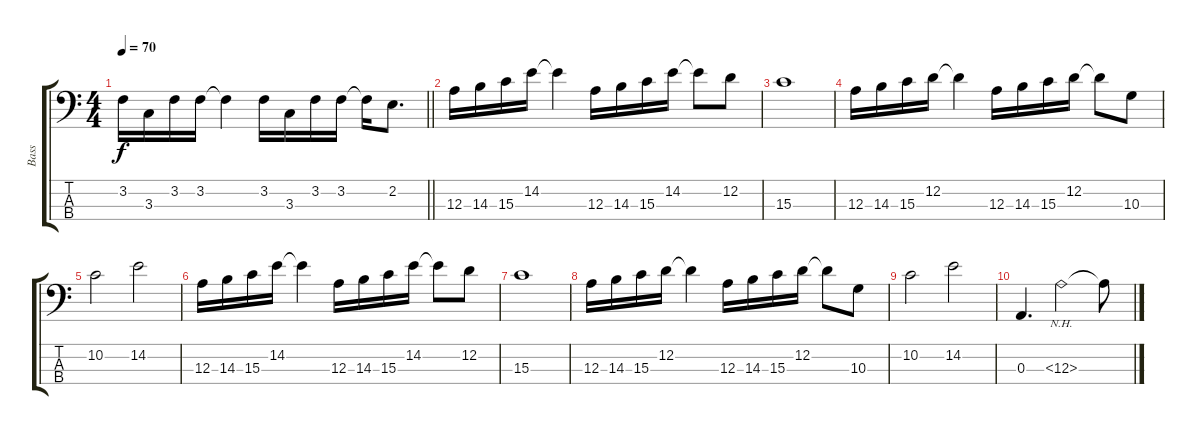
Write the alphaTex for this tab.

\track ("Bass" "Bass") {instrument electricbasspick}
\staff {score tabs}
\tuning (G2 D2 A1 E1) {hide}
\ts (4 4)
\tempo 70
\clef f4
\barLineRight lightlight
\ks c
3.2.16{dy f} 3.3.16 3.2.16 3.2.16 3.2{t}.4 3.2.16 3.3.16 3.2.16 3.2.16 3.2{t}.16 2.2.8{d} |
12.3.16 14.3.16 15.3.16 14.2.16 14.2{t}.4 12.3.16 14.3.16 15.3.16 14.2.16 14.2{t}.8 12.2.8 |
15.3.1 |
12.3.16 14.3.16 15.3.16 12.2.16 12.2{t}.4 12.3.16 14.3.16 15.3.16 12.2.16 12.2{t}.8 10.3.8 |
10.2.2 14.2.2 |
12.3.16 14.3.16 15.3.16 14.2.16 14.2{t}.4 12.3.16 14.3.16 15.3.16 14.2.16 14.2{t}.8 12.2.8 |
15.3.1 |
12.3.16 14.3.16 15.3.16 12.2.16 12.2{t}.4 12.3.16 14.3.16 15.3.16 12.2.16 12.2{t}.8 10.3.8 |
10.2.2 14.2.2 |
0.3.4{d} 12.3{nh}.2 12.3{t}.8
